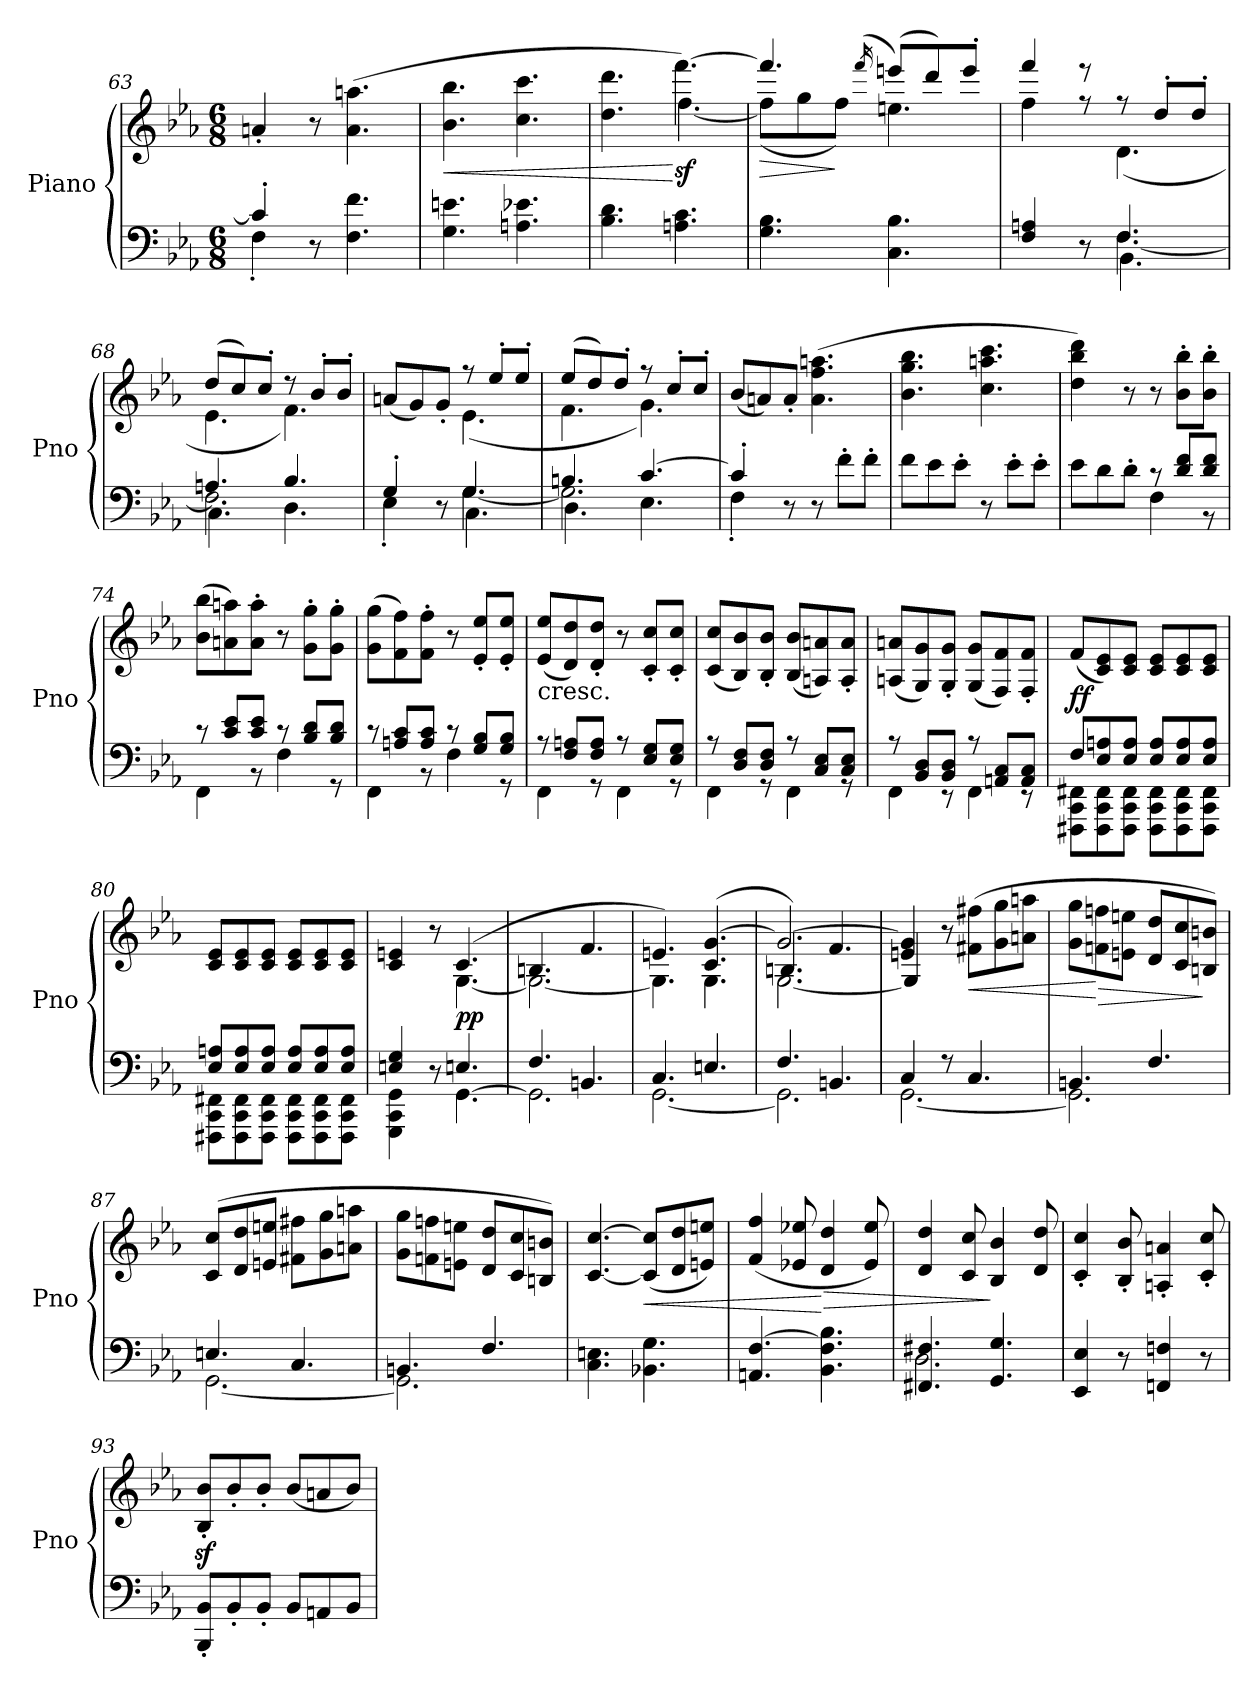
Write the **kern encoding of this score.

**kern	**kern	**dynam
*part1	*part1	*part1
*staff2	*staff1	*staff1/2
*I"Piano	*	*
*I'Pno	*	*
*clefF4	*clefG2	*
*k[b-e-a-]	*k[b-e-a-]	*
*E-:	*E-:	*
*M6/8	*M6/8	*
=63	=63	=63
*^	*	*
4c'/]	4F'\	4an'/	.
8r	2ryy	8r	.
4.F\ 4.f\	.	(4.a\ 4.aan\	.
*v	*v	*	*
=64	=64	=64
!	!	!LO:HP:b
4.G\ 4.en\	4.b-\ 4.bb-\	<
4.An\ 4.e-X\	4.cc\ 4.ccc\	.
=65	=65	=65
*	*^	*
4.B-\ 4.d\	4.dd\ 4.ddd\	4.ryy	.
!	!	!	!LO:DY:n=1:b
4.An\ 4.c\	[4.fff\)	[4.ff\	[ sf
!!LO:LB:g=z	!!
=66	=66	=66	=66
!	!	!	!LO:HP:b
4.G\ 4.B-\	4.fff/]	(8ff\L]	>
.	.	8gg\	.
.	.	8ff\J)	]
.	(16qfff/	.	.
4.C\ 4.B-\	(8eeen/L)	4.een\	.
.	8ddd/)	.	.
.	8eee'/J	.	.
=67	=67	=67	=67
*^	*	*	*
*	*^	*	*	*
4F/ 4An/	4.ryy	4.ryy	4fff/	4ff\	.
8r	.	.	8reee	8rff	.
4.F/	[4.F\	4.BB-\	8rff	(4.d\	.
.	.	.	8dd'/L	.	.
.	.	.	8dd'/J	.	.
=68	=68	=68	=68	=68	=68
4.An/	2.F\]	4.C\	(8dd/L	4.e-\	.
.	.	.	8cc/)	.	.
.	.	.	8cc'/J	.	.
4.B-/	.	4.D\	8rdd	4.f\)	.
.	.	.	8b-'/L	.	.
.	.	.	8b-'/J	.	.
=69	=69	=69	=69	=69	=69
4G'/	4E-'\	4.ryy	(8an/L	4.ryy	.
.	.	.	8g/)	.	.
8r	8ryy	.	8g'/J	.	.
4.G/	[4.G\	4.C\	8rff	(4.e-\	.
.	.	.	8ee-'/L	.	.
.	.	.	8ee-'/J	.	.
=70	=70	=70	=70	=70	=70
4.Bn/	2.G\]	4.D\	(8ee-/L	4.f\	.
.	.	.	8dd/)	.	.
.	.	.	8dd'/J	.	.
[4.c/	.	4.E-\	8rff	4.g\)	.
.	.	.	8cc'/L	.	.
.	.	.	8cc'/J	.	.
*	*v	*v	*	*	*
*	*	*v	*v	*
=71	=71	=71	=71
4c'/]	4F'\	(8b-/L	.
.	.	8an/)	.
8r	2ryy	8a'/J	.
8r	.	(4.a\ 4.ff\ 4.aan\	.
8f'\L	.	.	.
8f'\J	.	.	.
*v	*v	*	*
=72	=72	=72
8f\L	4.b-\ 4.gg\ 4.bb-\	.
8e-\	.	.
8e-'\J	.	.
8r	4.cc\ 4.aan\ 4.ccc\	.
8e-'\L	.	.
8e-'\J	.	.
!!LO:PB:g=z
=73	=73	=73
*^	*	*
8e-\L	4.ryy	4dd\ 4bb-\ 4ddd\)	.
8d\	.	.	.
8d'\J	.	8r	.
8rc	4F\	8r	.
8d/ 8f/L	.	8b-\' 8bb-\'L	.
8d/ 8f/J	8r	8b-\' 8bb-\'J	.
=74	=74	=74	=74
8rc	4FF\	(8b-\ 8bb-\L	.
8c/ 8e-/L	.	8an\ 8aan\)	.
8c/ 8e-/J	8rBB	8a\' 8aa\'J	.
8rc	4F\	8r	.
8B-/ 8d/L	.	8g\' 8gg\'L	.
8B-/ 8d/J	8r	8g\' 8gg\'J	.
=75	=75	=75	=75
8rc	4FF\	(8g\ 8gg\L	.
8An/ 8c/L	.	8f\ 8ff\)	.
8A/ 8c/J	8rBB	8f\' 8ff\'J	.
8rc	4F\	8r	.
8G/ 8B-/L	.	8e-/' 8ee-/'L	.
8G/ 8B-/J	8r	8e-/' 8ee-/'J	.
=76	=76	=76	=76
!	!	!LO:TX:b:t=cresc.	!
8rA	4FF\	(8e-/ 8ee-/L	.
8F/ 8An/L	.	8d/ 8dd/)	.
8F/ 8A/J	8rGG	8d/' 8dd/'J	.
8rA	4FF\	8r	.
8E-/ 8G/L	.	8c/' 8cc/'L	.
8E-/ 8G/J	8rGG	8c/' 8cc/'J	.
=77	=77	=77	=77
8rA	4FF\	(8c/ 8cc/L	.
8D/ 8F/L	.	8B-/ 8b-/)	.
8D/ 8F/J	8rGG	8B-/' 8b-/'J	.
8rA	4FF\	(8B-/ 8b-/L	.
8C/ 8E-/L	.	8An/ 8an/)	.
8C/ 8E-/J	8rGG	8A/' 8a/'J	.
=78	=78	=78	=78
8rA	4FF\	(8An/ 8an/L	.
8BB-/ 8D/L	.	8G/ 8g/)	.
8BB-/ 8D/J	8rEE	8G/' 8g/'J	.
8rA	4FF\	(8G/ 8g/L	.
8AAn/ 8C/L	.	8F/ 8f/)	.
8AA/ 8C/J	8rEE	8F/' 8f/'J	.
!!LO:LB:g=z
=79	=79	=79	=79
!	!	!	!LO:DY:b
8F/L	8FFF#X\ 8CC\ 8FF#X\L	(8f/L	ff
8E-/ 8An/	8FFF#\ 8CC\ 8FF#\	8c/ 8e-/)	.
8E-/ 8A/J	8FFF#\ 8CC\ 8FF#\J	8c/ 8e-/J	.
8E-/ 8A/L	8FFF#\ 8CC\ 8FF#\L	8c/ 8e-/L	.
8E-/ 8A/	8FFF#\ 8CC\ 8FF#\	8c/ 8e-/	.
8E-/ 8A/J	8FFF#\ 8CC\ 8FF#\J	8c/ 8e-/J	.
=80	=80	=80	=80
8E-/ 8An/L	8FFF#X\ 8CC\ 8FF#X\L	8c/ 8e-/L	.
8E-/ 8A/	8FFF#\ 8CC\ 8FF#\	8c/ 8e-/	.
8E-/ 8A/J	8FFF#\ 8CC\ 8FF#\J	8c/ 8e-/J	.
8E-/ 8A/L	8FFF#\ 8CC\ 8FF#\L	8c/ 8e-/L	.
8E-/ 8A/	8FFF#\ 8CC\ 8FF#\	8c/ 8e-/	.
8E-/ 8A/J	8FFF#\ 8CC\ 8FF#\J	8c/ 8e-/J	.
=81	=81	=81	=81
*	*^	*^	*
4En/ 4G/	4GGG\ 4CC\ 4GG\	4.ryy	4c/ 4en/	4.ryy	.
2ryy	8r	.	8r	.	.
!	!	!	!	!	!LO:DY:b
.	4.En/	[4.GG\	(4.c/	[4.G\	pp
*	*v	*v	*	*	*
=82	=82	=82	=82	=82
4.F/	2.GG\]	4.Bn/	2.G\_	.
4.BBn/	.	4.f/	.	.
=83	=83	=83	=83	=83
4.C/	[2.GG\	4.en/)	4.G\]	.
4.En/	.	(4.c/ [4.g/	4.G\	.
=84	=84	=84	=84	=84
*	*	*	*^	*
4.F/	2.GG\]	2.g/_	[2.G\	4.Bn/)	.
4.BBn/	.	.	.	4.f/	.
*	*	*	*v	*v	*
=85	=85	=85	=85	=85
4C/	[2.GG\	4en/ 4g/]	4G/]	.
8r	.	8r	2ryy	.
!	!	!	!	!LO:HP:b
4.C/	.	(8f#X\ 8ff#X\L	.	<
.	.	8g\ 8gg\	.	.
.	.	8an\ 8aan\J	.	.
*	*	*v	*v	*
=86	=86	=86	=86
4.BBn/	2.GG\]	8g\ 8gg\L	.
!	!	!	!LO:HP:n=1:b
.	.	8fn\ 8ffn\	[ >
.	.	8en\ 8een\J	.
4.F/	.	8d/ 8dd/L	.
.	.	8c/ 8cc/	.
.	.	8Bn/ 8bn/J)	]
!!LO:LB:g=z
=87	=87	=87	=87
4.En/	[2.GG\	(8c/ 8cc/L	.
.	.	8d/ 8dd/	.
.	.	8en/ 8een/J	.
4.C/	.	8f#X\ 8ff#X\L	.
.	.	8g\ 8gg\	.
.	.	8an\ 8aan\J	.
=88	=88	=88	=88
4.BBn/	2.GG\]	8g\ 8gg\L	.
.	.	8fn\ 8ffn\	.
.	.	8en\ 8een\J	.
4.F/	.	8d/ 8dd/L	.
.	.	8c/ 8cc/	.
.	.	8Bn/ 8bn/J)	.
*v	*v	*	*
=89	=89	=89
4.C\ 4.En\	[4.c/ [4.cc/	.
!	!	!LO:HP:b
4.BB-X\ 4.G\	(8c/] 8cc/]L	<
.	8d/ 8dd/	.
.	8en/ 8een/J)	.
=90	=90	=90
4.AAn/ [4.F/	(4f/ 4ff/	.
.	8e-X/ 8ee-X/	.
!	!	!LO:HP:n=1:b
4.BB-\ 4.F\] 4.B-\	4d/ 4dd/	[ >
.	8e-/ 8ee-/)	.
=91	=91	=91
*^	*	*
4.FF#X/ 4.F#X/	2.D\	4d/ 4dd/	.
.	.	8c/ 8cc/	.
4.GG/ 4.G/	.	4B-/ 4b-/	]
.	.	8d/ 8dd/	.
*v	*v	*	*
=92	=92	=92
4EE-/ 4E-/	4c/' 4cc/'	.
8r	8B-/' 8b-/'	.
4FFn/ 4Fn/	4An/' 4an/'	.
8r	8c/' 8cc/'	.
=93	=93	=93
8BBB-/' 8BB-/'L	8B-/z<' 8b-/z<'L	.
8BB-'/	8b-'/	.
8BB-'/J	8b-'/J	.
8BB-/L	(8b-/L	.
8AAn/	8an/	.
8BB-/J	8b-/J)	.
=	=	=
*-	*-	*-
